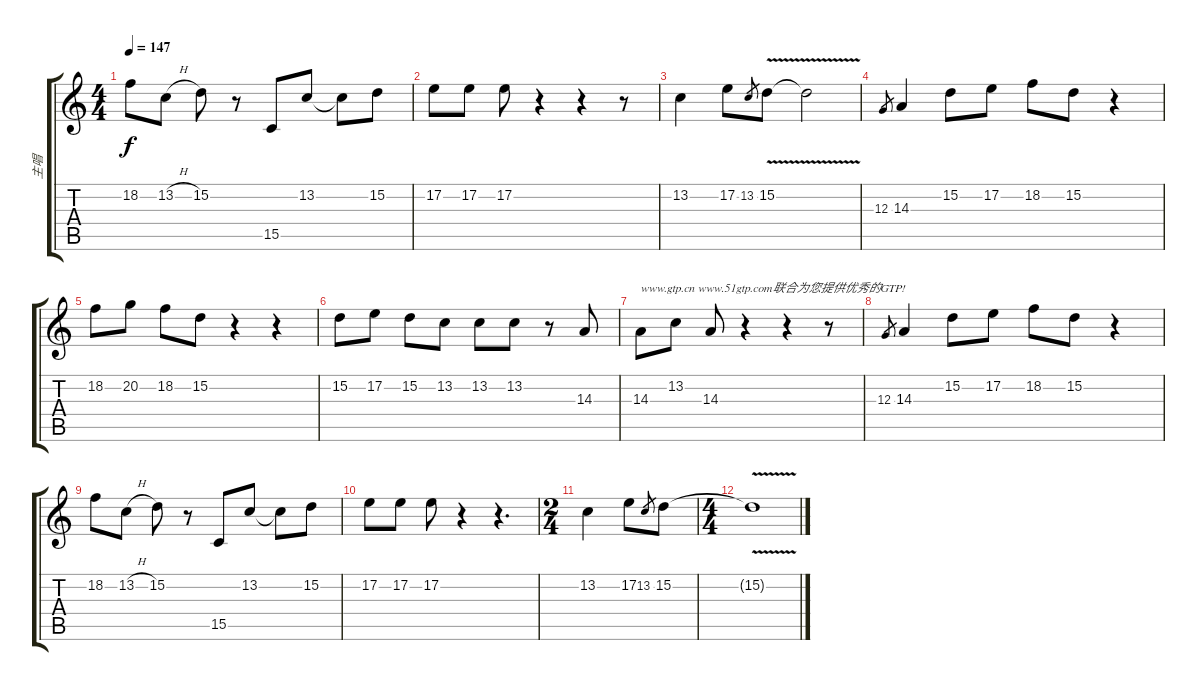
\track ("主唱" "主唱") {instrument lead1square}
\staff {score tabs}
\tuning (E4 B3 G3 D3 A2 E2) {hide}
\ts (4 4)
\tempo 147
\clef g2
\ks c
18.2.8{dy f} 13.2{h}.8 15.2.8 r.8 15.5.8 13.2.8 13.2{t}.8 15.2.8 |
17.2.8 17.2.8 17.2.8 r.4 r.4 r.8 |
13.2.4 17.2.8 13.2.8{gr} 15.2{v}.8 15.2{t}.2 |
12.3.8{gr} 14.3.4 15.2.8 17.2.8 18.2.8 15.2.8 r.4 |
18.2.8 20.2.8 18.2.8 15.2.8 r.4 r.4 |
15.2.8 17.2.8 15.2.8 13.2.8 13.2.8 13.2.8 r.8 14.3.8 |
14.3.8{txt "www.gtp.cn www.51gtp.com联合为您提供优秀的GTP!"} 13.2.8 14.3.8 r.4 r.4 r.8 |
12.3.8{gr} 14.3.4 15.2.8 17.2.8 18.2.8 15.2.8 r.4 |
18.2.8 13.2{h}.8 15.2.8 r.8 15.5.8 13.2.8 13.2{t}.8 15.2.8 |
17.2.8 17.2.8 17.2.8 r.4 r.4{d} |
\ts (2 4)
13.2.4 17.2.8 13.2.8{gr} 15.2.8 |
\ts (4 4)
15.2{v t}.1
